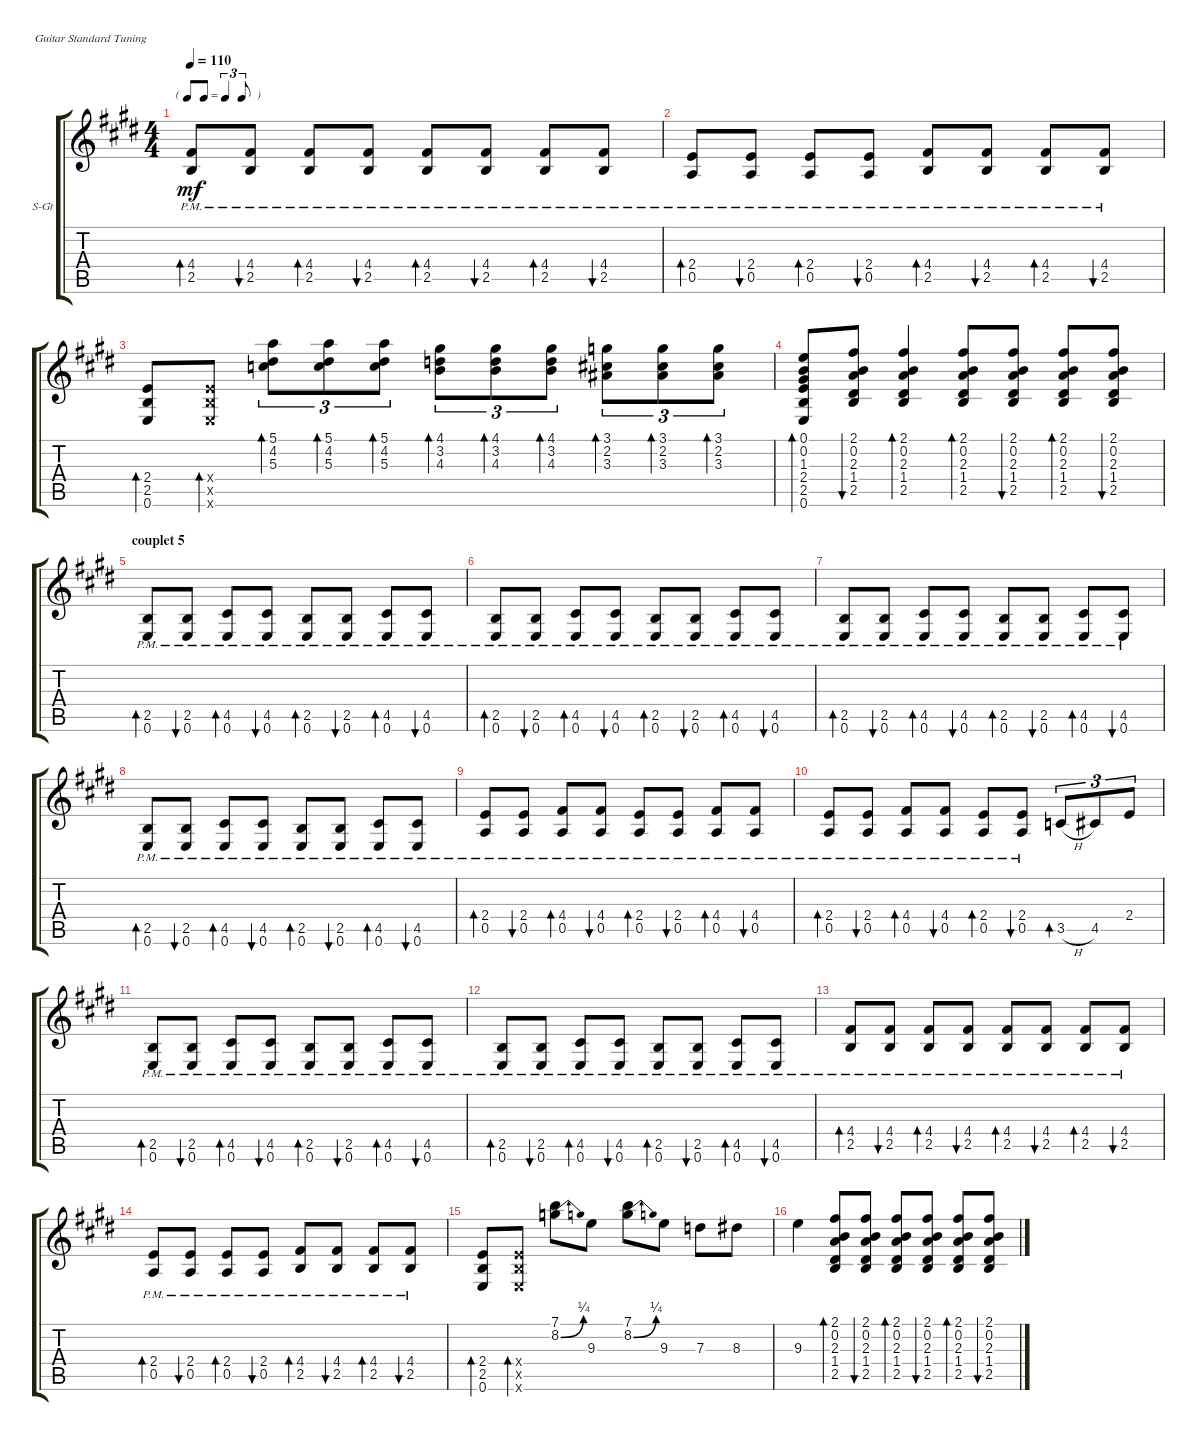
\defaultSystemsLayout 4
\bracketExtendMode groupsimilarinstruments
\firstSystemTrackNameOrientation horizontal
\otherSystemsTrackNameOrientation horizontal
\track ("Steel Guitar" "S-Gt") {instrument acousticguitarsteel}
\staff {score tabs}
\tuning (E4 B3 G3 D3 A2 E2)
\ts (4 4)
\tf triplet8th
\tempo 110
\clef g2
\ks e
(2.5{pm} 4.4{pm}).8{bd 30 dy mf} (2.5{pm} 4.4{pm}).8{bu 30} (2.5{pm} 4.4{pm}).8{bd 30} (2.5{pm} 4.4{pm}).8{bu 30} (2.5{pm} 4.4{pm}).8{bd 30} (2.5{pm} 4.4{pm}).8{bu 30} (2.5{pm} 4.4{pm}).8{bd 30} (2.5{pm} 4.4{pm}).8{bu 30} |
(0.5{pm} 2.4{pm}).8{bd 30} (0.5{pm} 2.4{pm}).8{bu 30} (0.5{pm} 2.4{pm}).8{bd 30} (0.5{pm} 2.4{pm}).8{bu 30} (2.5{pm} 4.4{pm}).8{bd 30} (2.5{pm} 4.4{pm}).8{bu 30} (2.5{pm} 4.4{pm}).8{bd 30} (2.5{pm} 4.4{pm}).8{bu 30} |
(0.6 2.5 2.4).8{bd 30} (0.6{x} 2.5{x} 2.4{x}).8{bd 30} (4.2 5.3 5.1).8{tu (3 2) bd 30} (4.2 5.3 5.1).8{tu (3 2) bd 30} (4.2 5.3 5.1).8{tu (3 2) bd 30} (3.2 4.3 4.1).8{tu (3 2) bd 30} (3.2 4.3 4.1).8{tu (3 2) bd 30} (3.2 4.3 4.1).8{tu (3 2) bd 30} (2.2 3.3 3.1).8{tu (3 2) bd 30} (2.2 3.3 3.1).8{tu (3 2) bd 30} (2.2 3.3 3.1).8{tu (3 2) bd 30} |
(0.6 2.5 2.4 1.3 0.2 0.1).8{bd 30} (2.5 1.4 2.3 0.2 2.1).8{bu 30} (2.5 1.4 2.3 0.2 2.1).4{bd 30} (2.5 1.4 2.3 0.2 2.1).8{bd 30} (2.5 1.4 2.3 0.2 2.1).8{bu 30} (2.5 1.4 2.3 0.2 2.1).8{bd 30} (2.5 1.4 2.3 0.2 2.1).8{bu 30} |
\section ("" "couplet 5")
(0.6{pm} 2.5{pm}).8{bd 30} (0.6{pm} 2.5{pm}).8{bu 30} (0.6{pm} 4.5{pm}).8{bd 30} (0.6{pm} 4.5{pm}).8{bu 30} (0.6{pm} 2.5{pm}).8{bd 30} (0.6{pm} 2.5{pm}).8{bu 30} (0.6{pm} 4.5{pm}).8{bd 30} (0.6{pm} 4.5{pm}).8{bu 30} |
(0.6{pm} 2.5{pm}).8{bd 30} (0.6{pm} 2.5{pm}).8{bu 30} (0.6{pm} 4.5{pm}).8{bd 30} (0.6{pm} 4.5{pm}).8{bu 30} (0.6{pm} 2.5{pm}).8{bd 30} (0.6{pm} 2.5{pm}).8{bu 30} (0.6{pm} 4.5{pm}).8{bd 30} (0.6{pm} 4.5{pm}).8{bu 30} |
(0.6{pm} 2.5{pm}).8{bd 30} (0.6{pm} 2.5{pm}).8{bu 30} (0.6{pm} 4.5{pm}).8{bd 30} (0.6{pm} 4.5{pm}).8{bu 30} (0.6{pm} 2.5{pm}).8{bd 30} (0.6{pm} 2.5{pm}).8{bu 30} (0.6{pm} 4.5{pm}).8{bd 30} (0.6{pm} 4.5{pm}).8{bu 30} |
(0.6{pm} 2.5{pm}).8{bd 30} (0.6{pm} 2.5{pm}).8{bu 30} (0.6{pm} 4.5{pm}).8{bd 30} (0.6{pm} 4.5{pm}).8{bu 30} (0.6{pm} 2.5{pm}).8{bd 30} (0.6{pm} 2.5{pm}).8{bu 30} (0.6{pm} 4.5{pm}).8{bd 30} (0.6{pm} 4.5{pm}).8{bu 30} |
(0.5{pm} 2.4{pm}).8{bd 30} (0.5{pm} 2.4{pm}).8{bu 30} (0.5{pm} 4.4{pm}).8{bd 30} (0.5{pm} 4.4{pm}).8{bu 30} (0.5{pm} 2.4{pm}).8{bd 30} (0.5{pm} 2.4{pm}).8{bu 30} (0.5{pm} 4.4{pm}).8{bd 30} (0.5{pm} 4.4{pm}).8{bu 30} |
(0.5{pm} 2.4{pm}).8{bd 30} (0.5{pm} 2.4{pm}).8{bu 30} (0.5{pm} 4.4{pm}).8{bd 30} (0.5{pm} 4.4{pm}).8{bu 30} (0.5{pm} 2.4{pm}).8{bd 30} (0.5{pm} 2.4{pm}).8{bu 30} 3.5{h}.8{tu (3 2) bd 30} 4.5.8{tu (3 2)} 2.4.8{tu (3 2)} |
(0.6{pm} 2.5{pm}).8{bd 30} (0.6{pm} 2.5{pm}).8{bu 30} (0.6{pm} 4.5{pm}).8{bd 30} (0.6{pm} 4.5{pm}).8{bu 30} (0.6{pm} 2.5{pm}).8{bd 30} (0.6{pm} 2.5{pm}).8{bu 30} (0.6{pm} 4.5{pm}).8{bd 30} (0.6{pm} 4.5{pm}).8{bu 30} |
(0.6{pm} 2.5{pm}).8{bd 30} (0.6{pm} 2.5{pm}).8{bu 30} (0.6{pm} 4.5{pm}).8{bd 30} (0.6{pm} 4.5{pm}).8{bu 30} (0.6{pm} 2.5{pm}).8{bd 30} (0.6{pm} 2.5{pm}).8{bu 30} (0.6{pm} 4.5{pm}).8{bd 30} (0.6{pm} 4.5{pm}).8{bu 30} |
(2.5{pm} 4.4{pm}).8{bd 30} (2.5{pm} 4.4{pm}).8{bu 30} (2.5{pm} 4.4{pm}).8{bd 30} (2.5{pm} 4.4{pm}).8{bu 30} (2.5{pm} 4.4{pm}).8{bd 30} (2.5{pm} 4.4{pm}).8{bu 30} (2.5{pm} 4.4{pm}).8{bd 30} (2.5{pm} 4.4{pm}).8{bu 30} |
(0.5{pm} 2.4{pm}).8{bd 30} (0.5{pm} 2.4{pm}).8{bu 30} (0.5{pm} 2.4{pm}).8{bd 30} (0.5{pm} 2.4{pm}).8{bu 30} (2.5{pm} 4.4{pm}).8{bd 30} (2.5{pm} 4.4{pm}).8{bu 30} (2.5{pm} 4.4{pm}).8{bd 30} (2.5{pm} 4.4{pm}).8{bu 30} |
(0.6 2.5 2.4).8{bd 30} (0.6{x} 2.5{x} 2.4{x}).8{bd 30} (7.1 8.2{be (bend 0 0 30 1)}).8 9.3.8 (7.1 8.2{be (bend 0 0 30 1)}).8 9.3.8 7.3.8 8.3.8 |
9.3.4 (2.5 1.4 2.3 0.2 2.1).8{bd 30} (2.5 1.4 2.3 0.2 2.1).8{bu 30} (2.5 1.4 2.3 0.2 2.1).8{bd 30} (2.5 1.4 2.3 0.2 2.1).8{bu 30} (2.5 1.4 2.3 0.2 2.1).8{bd 30} (2.5 1.4 2.3 0.2 2.1).8{bu 30}
